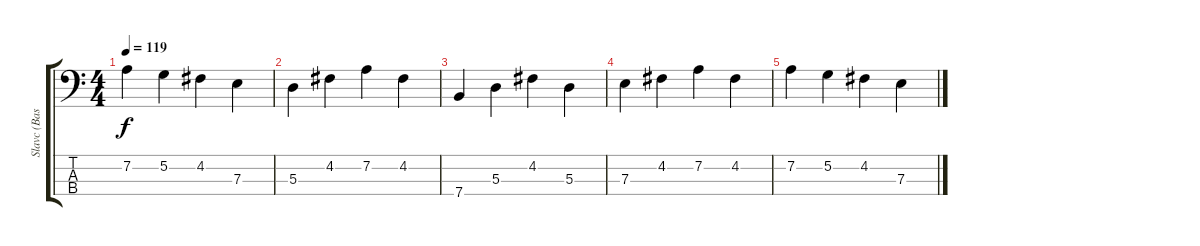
\track ("Slavc (Bass)" "Slavc (Bas") {instrument electricbassfinger}
\staff {score tabs}
\tuning (G2 D2 A1 E1) {hide}
\ts (4 4)
\tempo 119
\clef f4
\ks c
7.2.4{dy f volume 4} 5.2.4 4.2.4 7.3.4 |
5.3.4{volume 2} 4.2.4 7.2.4 4.2.4 |
7.4.4{volume 1} 5.3.4 4.2.4{volume 1} 5.3.4 |
7.3.4{volume 1} 4.2.4 7.2.4 4.2.4 |
7.2.4{volume 1} 5.2.4 4.2.4 7.3.4
